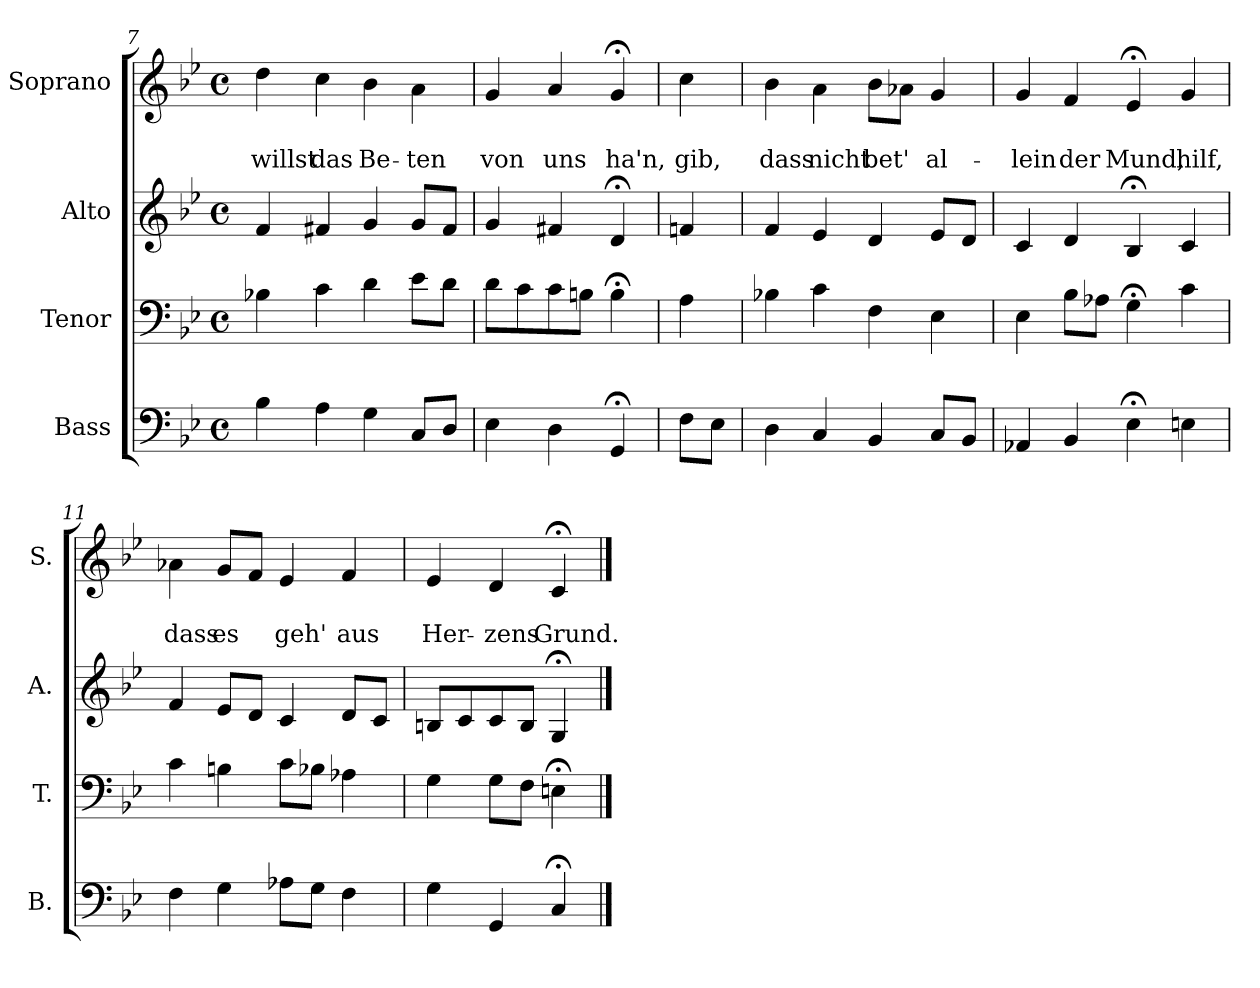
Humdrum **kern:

**kern	**kern	**kern	**kern	**text	**text
*part4	*part3	*part2	*part1	*part1	*part1
*staff4	*staff3	*staff2	*staff1	*staff1	*staff1
*I"Bass	*I"Tenor	*I"Alto	*I"Soprano	*	*
*I'B.	*I'T.	*I'A.	*I'S.	*	*
*clefF4	*clefF4	*clefG2	*clefG2	*	*
*k[b-e-]	*k[b-e-]	*k[b-e-]	*k[b-e-]	*	*
*B-:	*B-:	*B-:	*g:	*	*
*M4/4	*M4/4	*M4/4	*M4/4	*	*
*met(c)	*met(c)	*met(c)	*met(c)	*	*
=7	=7	=7	=7	=7	=7
4B-\	4B-X\	4f/	4dd\	.	willst
4A\	4c\	4f#X/	4cc\	.	das
4G\	4d\	4g/	4b-\	.	Be-
8C/L	8e-\L	8g/L	4a\	.	-ten
8D/J	8d\J	8f#/J	.	.	.
=8	=8	=8	=8	=8	=8
4E-\	8d\L	4g/	4g/	.	von
.	8c\	.	.	.	.
4D\	8c\	4f#X/	4a/	.	uns
.	8Bn\J	.	.	.	.
4GG;</	4B;<\	4d;</	4g;</	.	ha'n,
!!LO:PB:g=z
=8a	=8a	=8a	=8a	=8a	=8a
8F\L	4A\	4fn/	4cc\	.	gib,
8E-\J	.	.	.	.	.
=9	=9	=9	=9	=9	=9
4D\	4B-X\	4f/	4b-\	.	dass
4C/	4c\	4e-/	4a\	.	nicht
4BB-/	4F\	4d/	8b-\L	.	bet'
.	.	.	8a-X\J	.	.
8C/L	4E-\	8e-/L	4g/	.	al-
8BB-/J	.	8d/J	.	.	.
=10	=10	=10	=10	=10	=10
4AA-X/	4E-\	4c/	4g/	.	-lein
4BB-/	8B-\L	4d/	4f/	.	der
.	8A-X\J	.	.	.	.
4E-;<\	4G;<\	4B-;</	4e-;</	.	Mund,
4En\	4c\	4c/	4g/	.	hilf,
=11	=11	=11	=11	=11	=11
4F\	4c\	4f/	4a-X\	.	dass
4G\	4Bn\	8e-/L	8g/L	.	es
.	.	8d/J	8f/J	.	.
8A-X\L	8c\L	4c/	4e-/	.	geh'
8G\J	8B-X\J	.	.	.	.
4F\	4A-X\	8d/L	4f/	.	aus
.	.	8c/J	.	.	.
=12	=12	=12	=12	=12	=12
4G\	4G\	8Bn/L	4e-/	.	Her-
.	.	8c/	.	.	.
4GG/	8G\L	8c/	4d/	.	-zens
.	8F\J	8B/J	.	.	.
4C;</	4En;<\	4G;</	4c;</	.	Grund.
==	==	==	==	==	==
*-	*-	*-	*-	*-	*-
